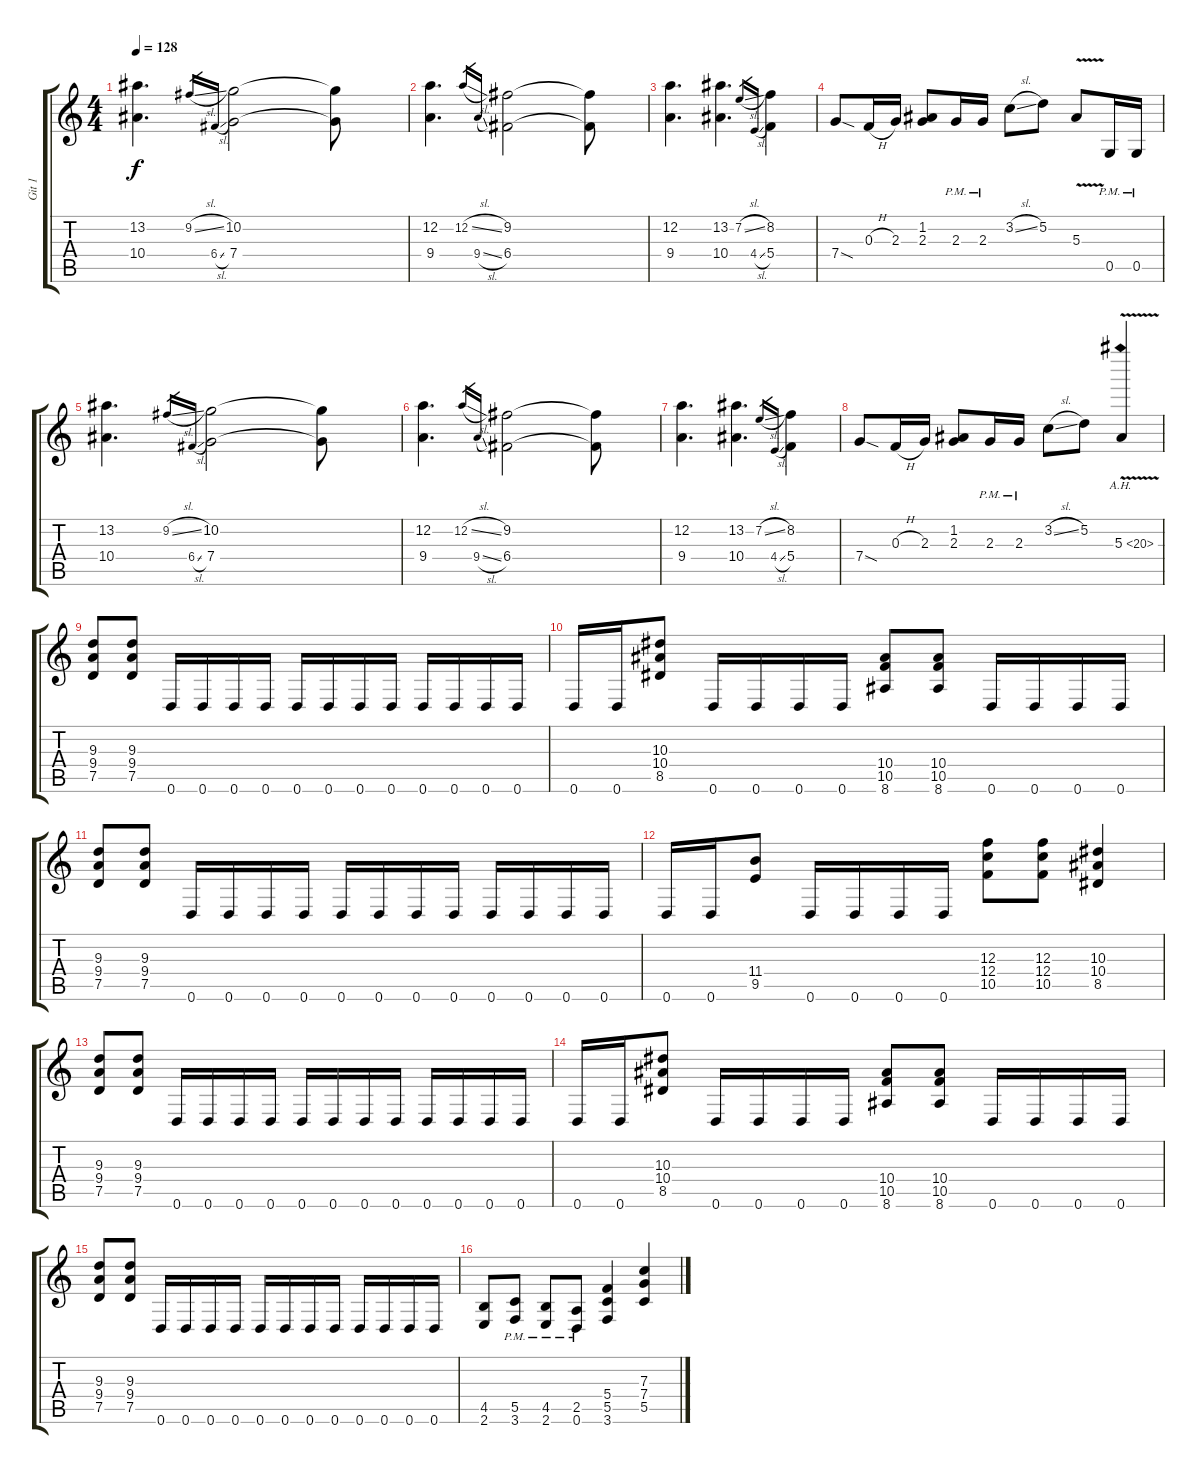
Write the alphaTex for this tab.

\track ("Git 1" "Git 1") {instrument distortionguitar}
\staff {score tabs}
\tuning (D4 A3 F3 C3 G2 D2) {hide}
\ts (4 4)
\tempo 128
\clef g2
\ks c
(13.2 10.4).4{d dy f} 9.2{sl}.16{gr} 6.4{sl}.16{gr} (10.2 7.4).2 (10.2{t} 7.4{t}).8 |
(12.2 9.4).4{d} 12.2{sl}.16{gr} 9.4{sl}.16{gr} (9.2 6.4).2 (9.2{t} 6.4{t}).8 |
(12.2 9.4).4{d} (13.2 10.4).4{d} 7.2{sl}.16{gr} 4.4{sl}.16{gr} (8.2 5.4).4 |
7.4{sod}.8 0.3{h}.16 2.3.16 (1.2 2.3).8 2.3{pm}.16 2.3{pm}.16 3.2{sl}.8 5.2.8 5.3{v}.8 0.5{pm}.16 0.5{pm}.16 |
(13.2 10.4).4{d} 9.2{sl}.16{gr} 6.4{sl}.16{gr} (10.2 7.4).2 (10.2{t} 7.4{t}).8 |
(12.2 9.4).4{d} 12.2{sl}.16{gr} 9.4{sl}.16{gr} (9.2 6.4).2 (9.2{t} 6.4{t}).8 |
(12.2 9.4).4{d} (13.2 10.4).4{d} 7.2{sl}.16{gr} 4.4{sl}.16{gr} (8.2 5.4).4 |
7.4{sod}.8 0.3{h}.16 2.3.16 (1.2 2.3).8 2.3{pm}.16 2.3{pm}.16 3.2{sl}.8 5.2.8 5.3{ah 15 v}.4 |
(9.3 9.4 7.5).8 (9.3 9.4 7.5).8 0.6.16 0.6.16 0.6.16 0.6.16 0.6.16 0.6.16 0.6.16 0.6.16 0.6.16 0.6.16 0.6.16 0.6.16 |
0.6.16 0.6.16 (10.3 10.4 8.5).8 0.6.16 0.6.16 0.6.16 0.6.16 (10.4 10.5 8.6).8 (10.4 10.5 8.6).8 0.6.16 0.6.16 0.6.16 0.6.16 |
(9.3 9.4 7.5).8 (9.3 9.4 7.5).8 0.6.16 0.6.16 0.6.16 0.6.16 0.6.16 0.6.16 0.6.16 0.6.16 0.6.16 0.6.16 0.6.16 0.6.16 |
0.6.16 0.6.16 (11.4 9.5).8 0.6.16 0.6.16 0.6.16 0.6.16 (12.3 12.4 10.5).8 (12.3 12.4 10.5).8 (10.3 10.4 8.5).4 |
(9.3 9.4 7.5).8 (9.3 9.4 7.5).8 0.6.16 0.6.16 0.6.16 0.6.16 0.6.16 0.6.16 0.6.16 0.6.16 0.6.16 0.6.16 0.6.16 0.6.16 |
0.6.16 0.6.16 (10.3 10.4 8.5).8 0.6.16 0.6.16 0.6.16 0.6.16 (10.4 10.5 8.6).8 (10.4 10.5 8.6).8 0.6.16 0.6.16 0.6.16 0.6.16 |
(9.3 9.4 7.5).8 (9.3 9.4 7.5).8 0.6.16 0.6.16 0.6.16 0.6.16 0.6.16 0.6.16 0.6.16 0.6.16 0.6.16 0.6.16 0.6.16 0.6.16 |
(4.5 2.6).8 (5.5{pm} 3.6{pm}).8 (4.5{pm} 2.6{pm}).8 (2.5{pm} 0.6{pm}).8 (5.4 5.5 3.6).4 (7.3 7.4 5.5).4
